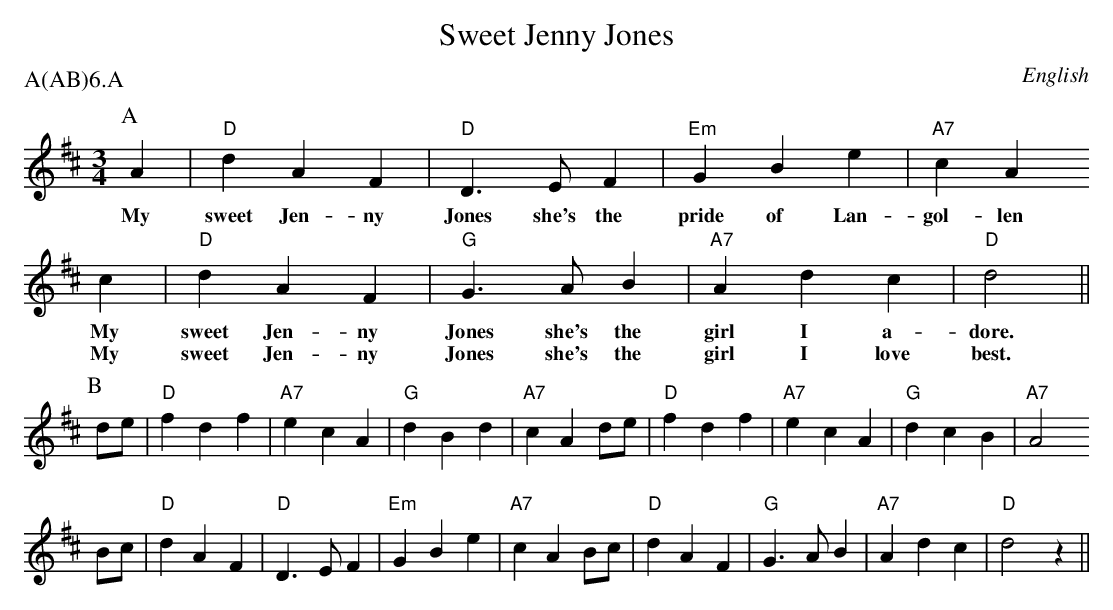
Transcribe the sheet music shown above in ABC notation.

X:1
T: Sweet Jenny Jones
M: 3/4
O: English
P:A(AB)6.A
K:D
P:A
""  A2 | "D" d2 A2 F2 | "D" D3 E  F2 | "Em" G2 B2 e2 | "A7" c2  A2
w: My   sweet Jen- ny   Jones she's the  pride of Lan-gol-len
   c2 | "D" d2 A2 F2 | "G" G2>A2 B2 | "A7" A2 d2 c2 | "D" d4       ||
w: My  sweet Jen- ny   Jones she's the  girl  I  a-   dore.
w: My  sweet Jen- ny   Jones she's the  girl  I  love   best.
P:B
"" de | "D" f2 d2 f2 | "A7" e2 c2 A2 | "G" d2 B2 d2 | "A7" c2 A2 \
   de | "D" f2 d2 f2 | "A7" e2 c2 A2 | "G" d2 c2 B2 | "A7" A4
   Bc | "D" d2 A2 F2 | "D" D3  E F2 | "Em" G2 B2 e2 | "A7" c2 A2 \
   Bc | "D" d2 A2 F2 | "G" G3 A B2 | "A7" A2 d2 c2 | "D" d4 z2 ||
